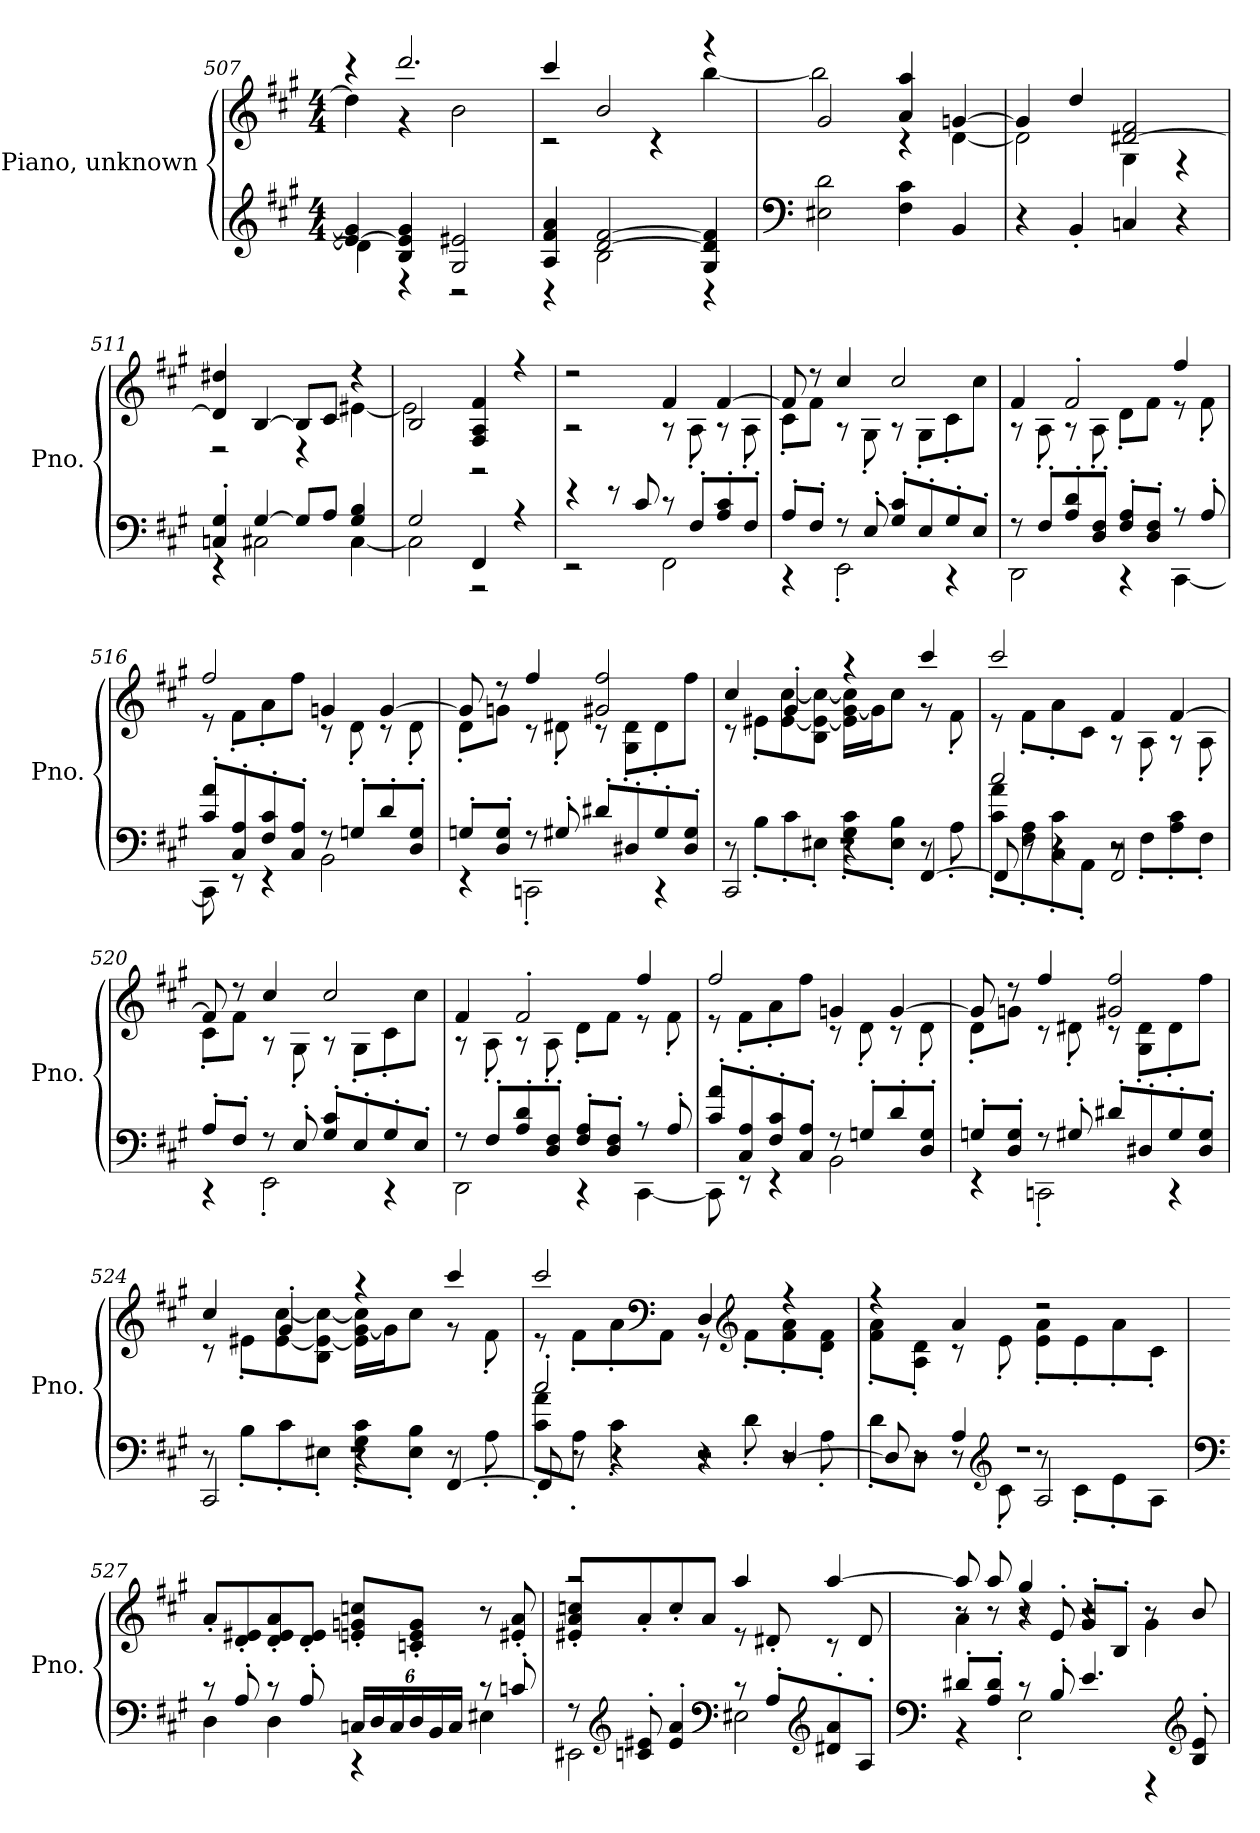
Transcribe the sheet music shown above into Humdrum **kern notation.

**kern	**kern
*part1	*part1
*staff2	*staff1
*I"Piano, unknown	*
*I'Pno.	*
*clefG2	*clefG2
*k[f#c#g#]	*k[f#c#g#]
*M4/4	*M4/4
=507	=507
*^	*^
4e#/_ 4g#/]	4d\]	4r	4dd\]
4B/ 4e#/] 4g#/	4r	2.ddd/	4r
2G#/ 2e#X/	2r	.	2b\
=508	=508	=508	=508
4A/ 4f#/ 4a/	4r	4ccc#/	2r
[2d/ [2f#/	2B\	2b/	.
.	.	.	4r
4G#/ 4d/] 4f#/]	4r	4r	[4bb\
*v	*v	*	*
!!LO:LB:g=z	!!
=509	=509	=509
*clefF4	*	*
2E#X\ 2d\	2g#/	2bb\]
4F#\ 4c#\	4a/ 4aa/	4r
4BB/	[4gn/	[4d\
=510	=510	=510
4r	4g/]	2d\]
4BB'/	4dd/	.
4Cn/	[2d#X/ 2f#/	4G#\
4r	.	4r
=511	=511	=511
*^	*	*
4Cn/' 4G#/'	4r	4d#/] 4dd#X/	2r
[4G#/	2C#X\	[4B/	.
8G#/L]	.	8B/L]	4r
8A/J	.	8c#/J	.
4G#/ 4B/	[4C#\	4r	[4e#X\
=512	=512	=512	=512
2G#/	2C#\]	2B/	2e#\]
4FF#/	2r	4F#/ 4A/ 4f#/	2r
4r	.	4r	.
=513	=513	=513	=513
4r	2r	2r	2r
8r	.	.	.
8c#/	.	.	.
8r	2FF#\	4f#/	8r
8F#'/L	.	.	8A'\
8A/' 8c#/'	.	[4f#/	8r
8F#'/J	.	.	8A'\
!!LO:LB:g=z	!!
=514	=514	=514	=514
8A'/L	4r	8f#/]	8c#'\L
8F#'/J	.	8r	8f#\J
8r	2EE'\	4cc#/	8r
8E'/	.	.	8G#'\
8G#/' 8c#/'L	.	2cc#/	8r
8E'/	.	.	8G#'\L
8G#'/	4r	.	8c#'\
8E'/J	.	.	8cc#\J
=515	=515	=515	=515
8r	2DD\	4f#/	8r
8F#'/L	.	.	8A'\
8A/' 8d/'	.	2f#'/	8r
8D/' 8F#/'J	.	.	8A'\
8F#/' 8A/'L	4r	.	8d'\L
8D/' 8F#/'J	.	.	8f#\J
8r	[4CC#\	4ff#/	8r
8A'/	.	.	8f#'\
=516	=516	=516	=516
8c#/' 8a/'L	8CC#\]	2ff#/	8r
8C#/' 8A/'	8r	.	8f#'\L
8F#/' 8c#/'	4r	.	8a'\
8C#/' 8A/'J	.	.	8ff#\J
8r	2BB\	4gn/	8r
8Gn'/L	.	.	8d'\
8d'/	.	[4g/	8r
8D/' 8G/'J	.	.	8d'\
=517	=517	=517	=517
8Gn'/L	4r	8g/]	8d'\L
8D/' 8G/'J	.	8r	8gn\J
8r	2CCn'\	4ff#/	8r
8G#X'/	.	.	8d#X'\
8d#X'/L	.	2g#X/ 2ff#/	8r
8D#X'/	.	.	8G#\' 8d#\'L
8G#'/	4r	.	8d#'\
8D#/' 8G#/'J	.	.	8ff#\J
!!LO:PB:g=z	!!
=518	=518	=518	=518
*	*^	*	*
1r	8r	2CC#/	4cc#/	8r
.	8B'\L	.	.	8e#X'\L
.	8c#'\	.	4g#'/	[8e#\ [8cc#\
.	8E#X'\J	.	.	8B\ 8e#\_ 8cc#\_J
.	8G#\' 8c#\'L	4r	4r	16e#\] [16g#\ 16cc#\]LL
.	.	.	.	16g#\J]
.	8E#\' 8B\'J	.	.	8cc#\J
.	8r	[4FF#/	4ccc#/	8r
.	8A'\	.	.	8f#'\
=519	=519	=519	=519	=519
2cc#/	8c#\' 8a\'L	8FF#/]	2ccc#/	8r
.	8F#\' 8A\'	8r	.	8f#'\L
.	8C#\' 8c#\'	4r	.	8a'\
.	8AA'\J	.	.	8c#\J
2r	8r	2FF#/	4f#/	8r
.	8F#'\L	.	.	8A'\
.	8A\' 8c#\'	.	[4f#/	8r
.	8F#'\J	.	.	8A'\
*	*v	*v	*	*
=520	=520	=520	=520
8A'/L	4r	8f#/]	8c#'\L
8F#'/J	.	8r	8f#\J
8r	2EE'\	4cc#/	8r
8E'/	.	.	8G#'\
8G#/' 8c#/'L	.	2cc#/	8r
8E'/	.	.	8G#'\L
8G#'/	4r	.	8c#'\
8E'/J	.	.	8cc#\J
=521	=521	=521	=521
8r	2DD\	4f#/	8r
8F#'/L	.	.	8A'\
8A/' 8d/'	.	2f#'/	8r
8D/' 8F#/'J	.	.	8A'\
8F#/' 8A/'L	4r	.	8d'\L
8D/' 8F#/'J	.	.	8f#\J
8r	[4CC#\	4ff#/	8r
8A'/	.	.	8f#'\
!!LO:LB:g=z	!!
=522	=522	=522	=522
8c#/' 8a/'L	8CC#\]	2ff#/	8r
8C#/' 8A/'	8r	.	8f#'\L
8F#/' 8c#/'	4r	.	8a'\
8C#/' 8A/'J	.	.	8ff#\J
8r	2BB\	4gn/	8r
8Gn'/L	.	.	8d'\
8d'/	.	[4g/	8r
8D/' 8G/'J	.	.	8d'\
=523	=523	=523	=523
8Gn'/L	4r	8g/]	8d'\L
8D/' 8G/'J	.	8r	8gn\J
8r	2CCn'\	4ff#/	8r
8G#X'/	.	.	8d#X'\
8d#X'/L	.	2g#X/ 2ff#/	8r
8D#X'/	.	.	8G#\' 8d#\'L
8G#'/	4r	.	8d#'\
8D#/' 8G#/'J	.	.	8ff#\J
=524	=524	=524	=524
*	*^	*	*
1r	8r	2CC#/	4cc#/	8r
.	8B'\L	.	.	8e#X'\L
.	8c#'\	.	4g#'/	[8e#\ [8cc#\
.	8E#X'\J	.	.	8B\ 8e#\_ 8cc#\_J
.	8G#\' 8c#\'L	4r	4r	16e#\] [16g#\ 16cc#\]LL
.	.	.	.	16g#\J]
.	8E#\' 8B\'J	.	.	8cc#\J
.	8r	[4FF#/	4ccc#/	8r
.	8A'\	.	.	8f#'\
!!LO:LB:g=z	!!
=525	=525	=525	=525	=525
2cc#'/	8c#\' 8a\'L	8FF#/]	2ccc#/	8r
.	8A'\J	8r	.	8f#'\L
.	4c#'\	4r	.	8a'\
*	*	*	*clefF4	*
.	.	.	.	8AA\J
2r	8r	4r	4D/	8r
*	*	*	*clefG2	*
.	8d'\	.	.	8f#'\L
.	8r	[4D/	4r	8f#\' 8a\'
.	8A'\	.	.	8d\' 8f#\'J
=526	=526	=526	=526	=526
1r	8d'\L	8D/]	4r	8f#\' 8a\'L
.	8D\J	8r	.	8A\' 8d\'J
.	8r	4A/	4a/	8r
*clefG2	*	*	*	*
.	8c#'\	.	.	8e'\
.	8r	2A/	2r	8e\' 8a\'L
.	8c#'\L	.	.	8e'\
.	8e'\	.	.	8a'\
.	8A\J	.	.	8c#'\J
*v	*v	*v	*	*
*	*v	*v
=527	=527
*clefF4	*
*^	*
8r	4D\	8a'/L
8A'/	.	8d/' 8e#X/'
8r	4D\	8d/' 8e#/' 8a/'
8A'/	.	8d/' 8e#/'J
*Xbrackettup	*	*
24Cn/LL	4r	8en/' 8gn/' 8ccn/'L
24D/	.	.
24C/	.	.
24D/	.	8cn/' 8e/' 8g/'J
24BB/	.	.
24C/JJ	.	.
8r	4E#X\	8r
8cn'/	.	8e#X/' 8a/'
!!LO:LB:g=z
=528	=528	=528
*	*	*^
8r	2EE#X\	2r	8e#X/' 8a/' 8ccn/'L
*clefG2	*	*	*
8cn/' 8e#X/'	.	.	8a'/
4e#/' 4a/'	.	.	8cc'/
.	.	.	8a/J
*clefF4	*	*	*
8r	2E#X\	4aa/	8r
8A'/L	.	.	8d#X'/
*clefG2	*	*	*
8d#X/' 8a/'	.	[4aa/	8r
8A'/J	.	.	8d#/
*	*	*v	*v
=529	=529	=529
*clefF4	*	*
*	*	*^
*	*	*	*^
8d#X'/L	4r	8aa/]	4a\	8r
8A/' 8d#/'J	.	8r	.	8aa/
8r	2E'\	4gg#/	4r	8r
8B'/	.	.	.	8e'/
4.e/	.	2r	4r	8g#'/L
.	.	.	.	8B'/J
.	4r	.	4g#\	8r
*clefG2	*	*	*	*
8B/' 8e/'	.	.	.	8b/
*v	*v	*	*	*
*	*v	*v	*v
=	=
*-	*-
